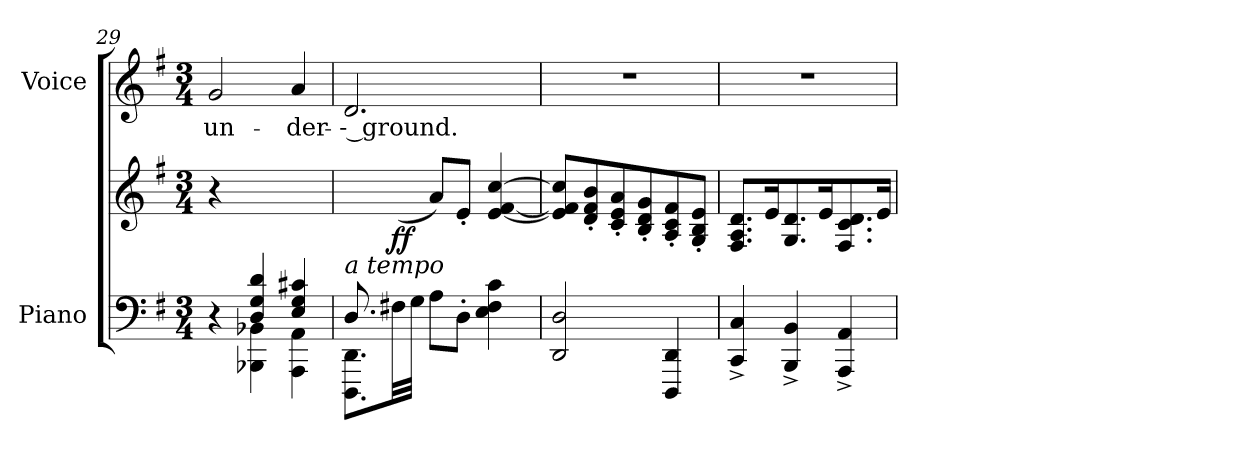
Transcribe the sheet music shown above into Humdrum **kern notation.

**kern	**kern	**dynam	**kern	**text
*part2	*part2	*part2	*part1	*part1
*staff3	*staff2	*staff2/3	*staff1	*staff1
*I"Piano	*	*	*I"Voice	*
*I'Pno	*	*	*	*
*clefF4	*clefG2	*	*clefG2	*
*k[f#]	*k[f#]	*	*k[f#]	*
*M3/4	*M3/4	*	*M3/4	*
=29	=29	=29	=29	=29
*^	*	*	*	*
!	!	!	!	!	!LO:LY:b
4ryy	4r	4r	.	2g/	un-
4D/ 4G/ 4d/	4BBB-X\ 4BB-X\	2ryy	.	.	.
!	!	!	!	!	!LO:LY:b
4E/ 4G/ 4c#X/	4AAA\ 4AA\	.	.	4a/	-der-
!!LO:LB:g=z
=30	=30	=30	=30	=30	=30
!	!	!LO:TX:b:i:t=a tempo	!	!	!
!	!	!	!	!	!LO:LY:b
8.D/L	8.DDD\ 8.DD\L	8.ryy	.	2.d/	-- ground.
!	!	!	!LO:DY:b	!	!
2ryy	32F#X\LL	(<32f#X/LL	ff	.	.
.	32G\JJJ	32g/JJJ	.	.	.
.	8A\L	8a/L)	.	.	.
.	8D'\J	8e'/J	.	.	.
.	4E\ 4F#\ 4c\	[4e/ [4f#/ [4cc/	.	.	.
16ryy	.	.	.	.	.
*v	*v	*	*	*	*
=31	=31	=31	=31	=31
2DD/ 2D/	8e/] 8f#/] 8cc/]L	.	2.r	.
.	8d/' 8f#/' 8b/'	.	.	.
.	8c/' 8e/' 8a/'	.	.	.
.	8B/' 8d/' 8g/'	.	.	.
4DDD/ 4DD/	8A/' 8c/' 8f#/'	.	.	.
.	8G/' 8B/' 8e/'J	.	.	.
=32	=32	=32	=32	=32
4CC/^> 4C/^>	8.F#/ 8.A/ 8.d/L	.	2.r	.
.	16e/K	.	.	.
4BBB/^> 4BB/^>	8.G/ 8.d/	.	.	.
.	16e/K	.	.	.
4AAA/^> 4AA/^>	8.F#/ 8.c/ 8.d/	.	.	.
.	16e/Jk	.	.	.
=	=	=	=	=
*-	*-	*-	*-	*-
